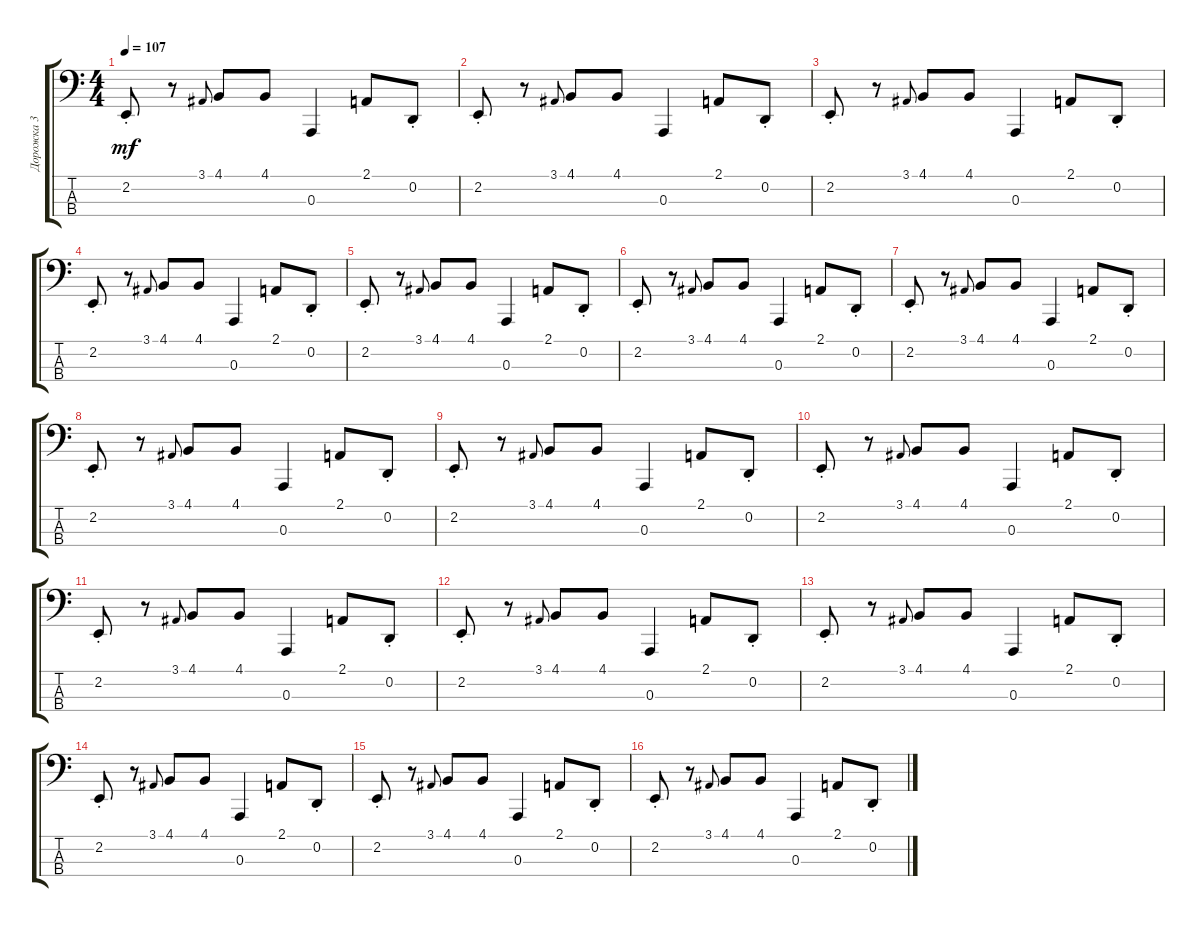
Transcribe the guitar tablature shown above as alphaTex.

\track ("Дорожка 3" "Дорожка 3") {instrument electricpiano1}
\staff {score tabs}
\tuning (G2 D2 A1 E1) {hide}
\ts (4 4)
\tempo 107
\clef f4
\ks c
2.2{st}.8{dy mf} r.8 3.1.8{gr onbeat} 4.1.8 4.1.8 0.3.4 2.1.8 0.2{st}.8 |
2.2{st}.8 r.8 3.1.8{gr onbeat} 4.1.8 4.1.8 0.3.4 2.1.8 0.2{st}.8 |
2.2{st}.8 r.8 3.1.8{gr onbeat} 4.1.8 4.1.8 0.3.4 2.1.8 0.2{st}.8 |
2.2{st}.8 r.8 3.1.8{gr onbeat} 4.1.8 4.1.8 0.3.4 2.1.8 0.2{st}.8 |
2.2{st}.8 r.8 3.1.8{gr onbeat} 4.1.8 4.1.8 0.3.4 2.1.8 0.2{st}.8 |
2.2{st}.8 r.8 3.1.8{gr onbeat} 4.1.8 4.1.8 0.3.4 2.1.8 0.2{st}.8 |
2.2{st}.8 r.8 3.1.8{gr onbeat} 4.1.8 4.1.8 0.3.4 2.1.8 0.2{st}.8 |
2.2{st}.8 r.8 3.1.8{gr onbeat} 4.1.8 4.1.8 0.3.4 2.1.8 0.2{st}.8 |
2.2{st}.8 r.8 3.1.8{gr onbeat} 4.1.8 4.1.8 0.3.4 2.1.8 0.2{st}.8 |
2.2{st}.8 r.8 3.1.8{gr onbeat} 4.1.8 4.1.8 0.3.4 2.1.8 0.2{st}.8 |
2.2{st}.8 r.8 3.1.8{gr onbeat} 4.1.8 4.1.8 0.3.4 2.1.8 0.2{st}.8 |
2.2{st}.8 r.8 3.1.8{gr onbeat} 4.1.8 4.1.8 0.3.4 2.1.8 0.2{st}.8 |
2.2{st}.8 r.8 3.1.8{gr onbeat} 4.1.8 4.1.8 0.3.4 2.1.8 0.2{st}.8 |
2.2{st}.8 r.8 3.1.8{gr onbeat} 4.1.8 4.1.8 0.3.4 2.1.8 0.2{st}.8 |
2.2{st}.8 r.8 3.1.8{gr onbeat} 4.1.8 4.1.8 0.3.4 2.1.8 0.2{st}.8 |
2.2{st}.8 r.8 3.1.8{gr onbeat} 4.1.8 4.1.8 0.3.4 2.1.8 0.2{st}.8
